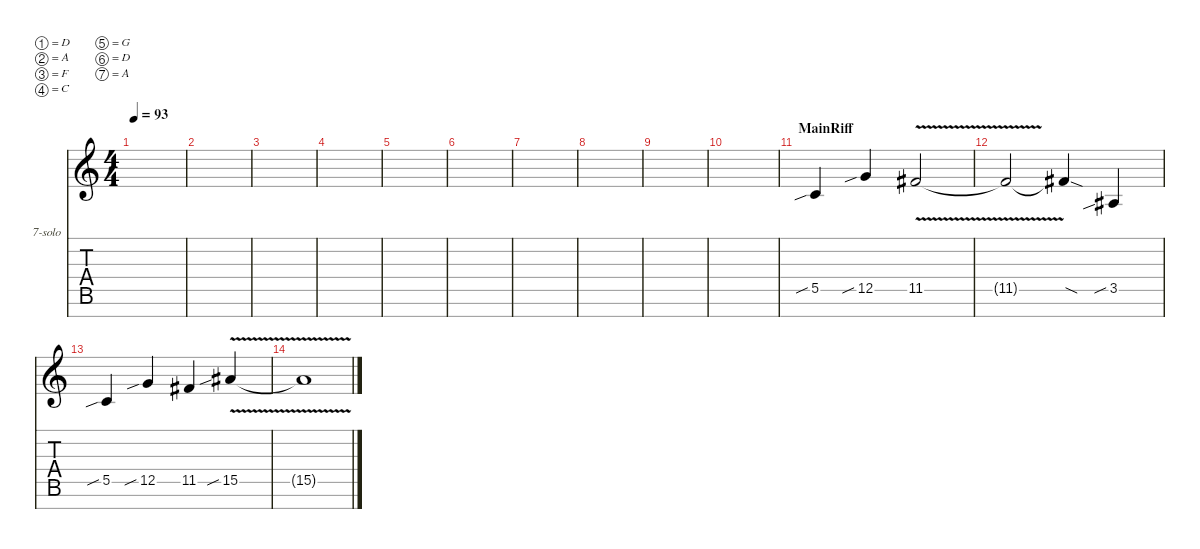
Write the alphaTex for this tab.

\defaultSystemsLayout 4
\hideDynamics
\bracketExtendMode nobrackets
\firstSystemTrackNameOrientation horizontal
\otherSystemsTrackNameOrientation horizontal
\track ("7-solo" "7-solo") {solo instrument distortionguitar}
\staff {score tabs}
\tuning (D4 A3 F3 C3 G2 D2 A1)
\ts (4 4)
\scale
0.969568
\tempo 93
\accidentals auto
\clef g2
\ottava regular
\simile none
\ks c
|
\scale
0.969568 |
\scale
0.969568 |
\scale
1.09524 |
\scale
0.968253 |
\scale
0.968253 |
\scale
0.968253 |
\scale
1.10051 |
\scale
0.973516 |
\scale
0.973516 |
\section ("" "MainRiff")
\scale
0.952463 5.5{sib}.4{beam Up} 12.5{sib}.4{beam Up} 11.5{v acc #}.2{beam Up} |
\scale
1.11103 11.5{t acc #}.2{beam Up} 11.5{sod t acc #}.4{beam Up} 3.5{sib acc #}.4{beam Up} |
\scale
0.96299 5.5{sib}.4{beam Up} 12.5{sib}.4{beam Up} 11.5{acc #}.4{beam Up} 15.5{v sib acc #}.4{beam Up} |
\scale
0.96299 15.5{t acc #}.1{beam Up} |
\scale
1.10577 |
\scale
0.957726
